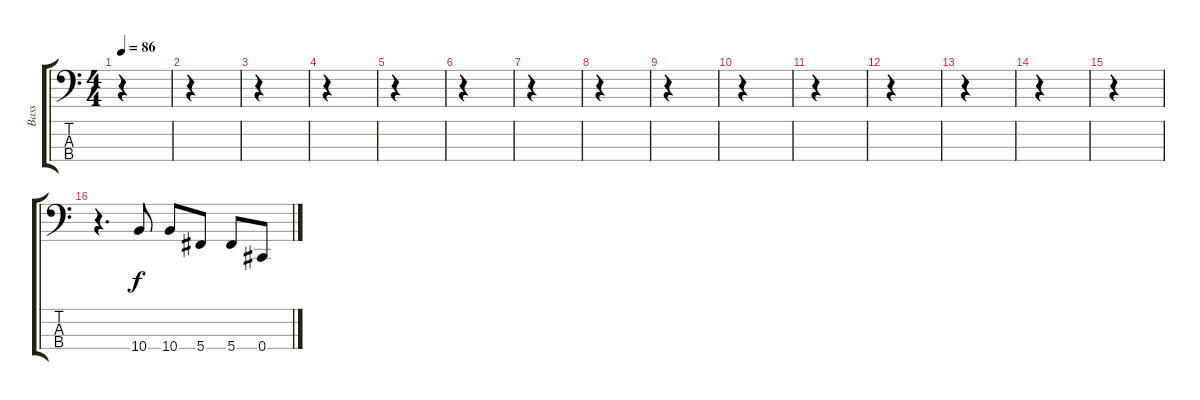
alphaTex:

\track ("Bass" "Bass") {instrument electricbassfinger}
\staff {score tabs}
\tuning (Gb2 Db2 Ab1 Db1) {hide}
\ts (4 4)
\tempo 86
\clef f4
\ks c
r.4{dy f instrument electricbassfinger} |
r.4 |
r.4 |
r.4 |
r.4 |
r.4 |
r.4 |
r.4 |
r.4 |
r.4 |
r.4 |
r.4 |
r.4 |
r.4 |
r.4 |
r.4{d} 10.4.8 10.4.8 5.4.8 5.4.8 0.4.8
